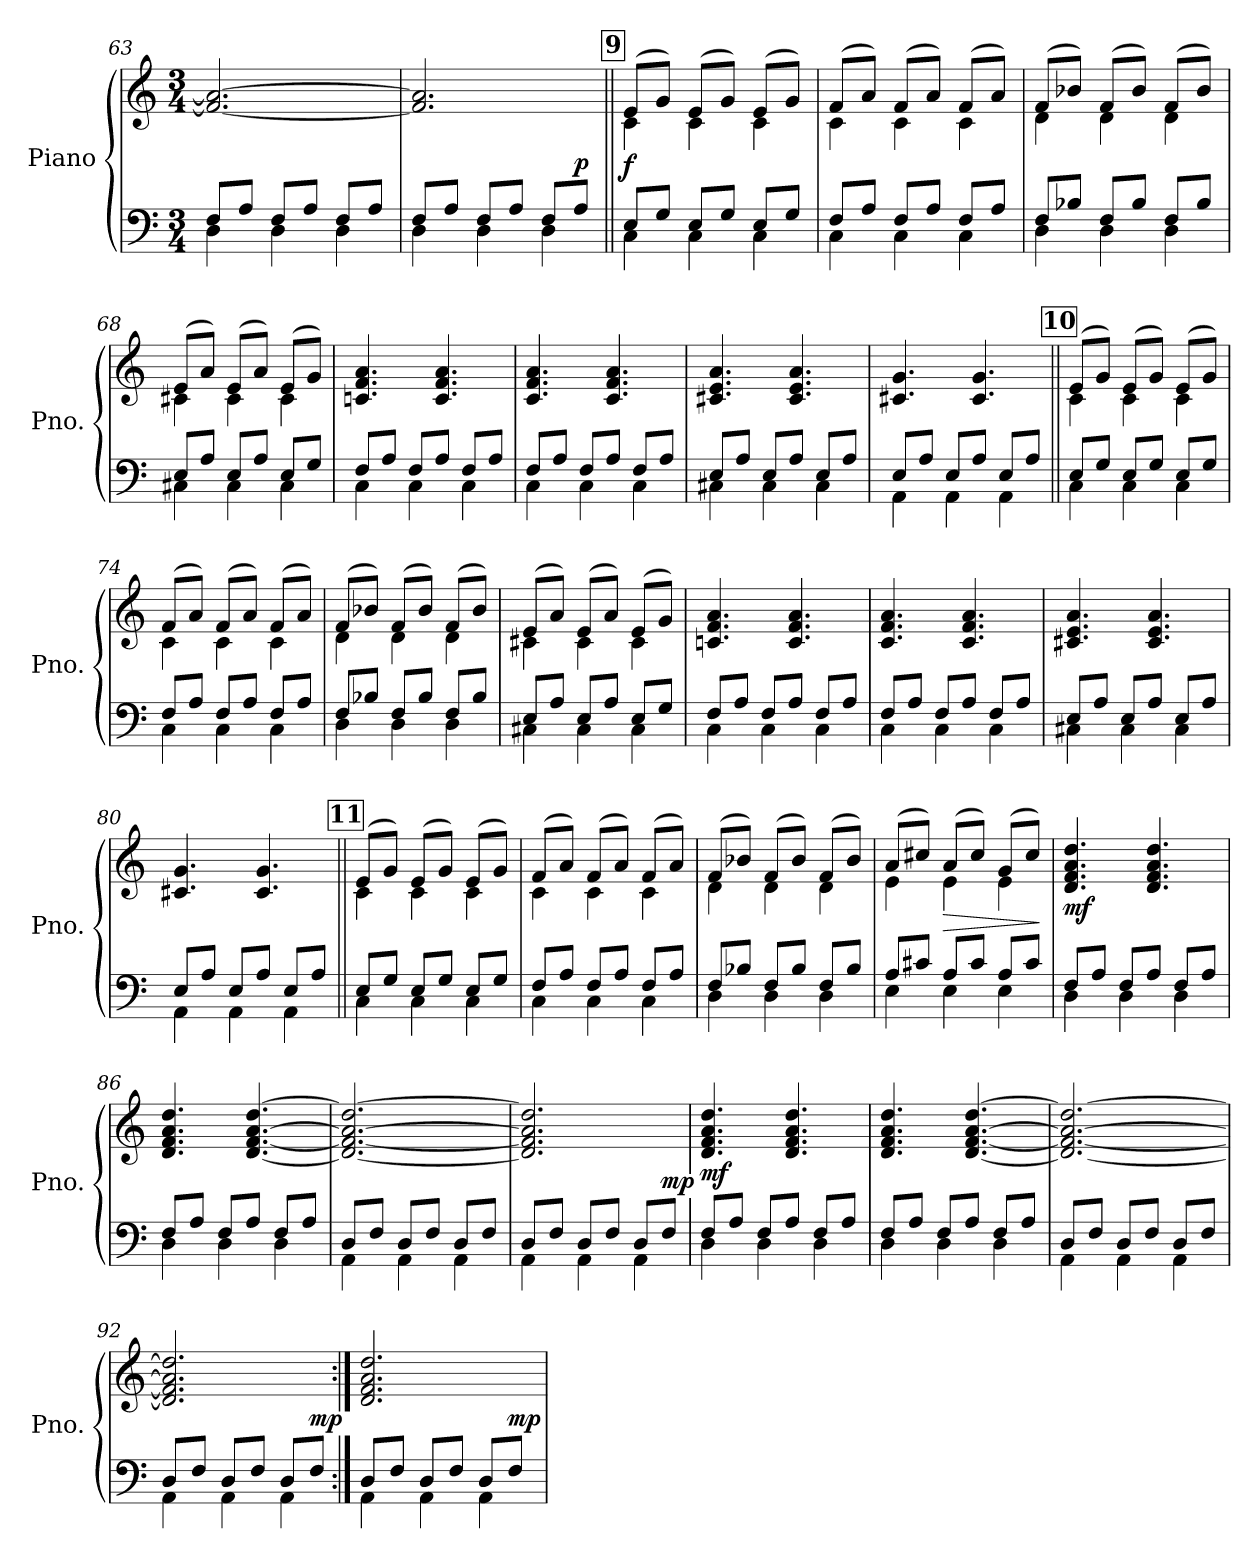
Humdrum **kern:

**kern	**kern	**dynam
*part1	*part1	*part1
*staff2	*staff1	*staff1/2
*I"Piano	*	*
*I'Pno.	*	*
*clefF4	*clefG2	*
*k[]	*k[]	*
*M3/4	*M3/4	*
=63	=63	=63
*^	*	*
8F/L	4D\	2.f/_ 2.a/_	.
8A/J	.	.	.
8F/L	4D\	.	.
8A/J	.	.	.
8F/L	4D\	.	.
8A/J	.	.	.
=64	=64	=64	=64
8F/L	4D\	2.f/] 2.a/]	.
8A/J	.	.	.
8F/L	4D\	.	.
8A/J	.	.	.
8F/L	4D\	.	.
!	!	!	!LO:DY:a=2
8A/J	.	.	p
!!LO:REH:place=s1:a:B:fs=14:t=9
=65||	=65||	=65||	=65||
*	*	*^	*
!	!	!	!	!LO:DY:b
8E/L	4C\	(>8e/L	4c\	f
8G/J	.	8g/J)	.	.
8E/L	4C\	(>8e/L	4c\	.
8G/J	.	8g/J)	.	.
8E/L	4C\	(>8e/L	4c\	.
8G/J	.	8g/J)	.	.
=66	=66	=66	=66	=66
8F/L	4C\	(>8f/L	4c\	.
8A/J	.	8a/J)	.	.
8F/L	4C\	(>8f/L	4c\	.
8A/J	.	8a/J)	.	.
8F/L	4C\	(>8f/L	4c\	.
8A/J	.	8a/J)	.	.
!!LO:LB:g=z	!!
=67	=67	=67	=67	=67
8F/L	4D\	(>8f/L	4d\	.
8B-X/J	.	8b-X/J)	.	.
8F/L	4D\	(>8f/L	4d\	.
8B-/J	.	8b-/J)	.	.
8F/L	4D\	(>8f/L	4d\	.
8B-/J	.	8b-/J)	.	.
=68	=68	=68	=68	=68
8E/L	4C#X\	(>8e/L	4c#X\	.
8A/J	.	8a/J)	.	.
8E/L	4C#\	(>8e/L	4c#\	.
8A/J	.	8a/J)	.	.
8E/L	4C#\	(>8e/L	4c#\	.
8G/J	.	8g/J)	.	.
*	*	*v	*v	*
=69	=69	=69	=69
8F/L	4C\	4.cn/ 4.f/ 4.a/	.
8A/J	.	.	.
8F/L	4C\	.	.
8A/J	.	4.c/ 4.f/ 4.a/	.
8F/L	4C\	.	.
8A/J	.	.	.
=70	=70	=70	=70
8F/L	4C\	4.c/ 4.f/ 4.a/	.
8A/J	.	.	.
8F/L	4C\	.	.
8A/J	.	4.c/ 4.f/ 4.a/	.
8F/L	4C\	.	.
8A/J	.	.	.
=71	=71	=71	=71
8E/L	4C#X\	4.c#X/ 4.e/ 4.a/	.
8A/J	.	.	.
8E/L	4C#\	.	.
8A/J	.	4.c#/ 4.e/ 4.a/	.
8E/L	4C#\	.	.
8A/J	.	.	.
=72	=72	=72	=72
8E/L	4AA\	4.c#X/ 4.g/	.
8A/J	.	.	.
8E/L	4AA\	.	.
8A/J	.	4.c#/ 4.g/	.
8E/L	4AA\	.	.
8A/J	.	.	.
!!LO:REH:place=s1:a:B:fs=14:t=10
=73||	=73||	=73||	=73||
*	*	*^	*
8E/L	4C\	(>8e/L	4c\	.
8G/J	.	8g/J)	.	.
8E/L	4C\	(>8e/L	4c\	.
8G/J	.	8g/J)	.	.
8E/L	4C\	(>8e/L	4c\	.
8G/J	.	8g/J)	.	.
=74	=74	=74	=74	=74
8F/L	4C\	(>8f/L	4c\	.
8A/J	.	8a/J)	.	.
8F/L	4C\	(>8f/L	4c\	.
8A/J	.	8a/J)	.	.
8F/L	4C\	(>8f/L	4c\	.
8A/J	.	8a/J)	.	.
=75	=75	=75	=75	=75
8F/L	4D\	(>8f/L	4d\	.
8B-X/J	.	8b-X/J)	.	.
8F/L	4D\	(>8f/L	4d\	.
8B-/J	.	8b-/J)	.	.
8F/L	4D\	(>8f/L	4d\	.
8B-/J	.	8b-/J)	.	.
!!LO:LB:g=z	!!
=76	=76	=76	=76	=76
8E/L	4C#X\	(>8e/L	4c#X\	.
8A/J	.	8a/J)	.	.
8E/L	4C#\	(>8e/L	4c#\	.
8A/J	.	8a/J)	.	.
8E/L	4C#\	(>8e/L	4c#\	.
8G/J	.	8g/J)	.	.
*	*	*v	*v	*
=77	=77	=77	=77
8F/L	4C\	4.cn/ 4.f/ 4.a/	.
8A/J	.	.	.
8F/L	4C\	.	.
8A/J	.	4.c/ 4.f/ 4.a/	.
8F/L	4C\	.	.
8A/J	.	.	.
=78	=78	=78	=78
8F/L	4C\	4.c/ 4.f/ 4.a/	.
8A/J	.	.	.
8F/L	4C\	.	.
8A/J	.	4.c/ 4.f/ 4.a/	.
8F/L	4C\	.	.
8A/J	.	.	.
=79	=79	=79	=79
8E/L	4C#X\	4.c#X/ 4.e/ 4.a/	.
8A/J	.	.	.
8E/L	4C#\	.	.
8A/J	.	4.c#/ 4.e/ 4.a/	.
8E/L	4C#\	.	.
8A/J	.	.	.
=80	=80	=80	=80
8E/L	4AA\	4.c#X/ 4.g/	.
8A/J	.	.	.
8E/L	4AA\	.	.
8A/J	.	4.c#/ 4.g/	.
8E/L	4AA\	.	.
8A/J	.	.	.
!!LO:REH:place=s1:a:B:fs=14:t=11
=81||	=81||	=81||	=81||
*	*	*^	*
8E/L	4C\	(>8e/L	4c\	.
8G/J	.	8g/J)	.	.
8E/L	4C\	(>8e/L	4c\	.
8G/J	.	8g/J)	.	.
8E/L	4C\	(>8e/L	4c\	.
8G/J	.	8g/J)	.	.
=82	=82	=82	=82	=82
8F/L	4C\	(>8f/L	4c\	.
8A/J	.	8a/J)	.	.
8F/L	4C\	(>8f/L	4c\	.
8A/J	.	8a/J)	.	.
8F/L	4C\	(>8f/L	4c\	.
8A/J	.	8a/J)	.	.
=83	=83	=83	=83	=83
8F/L	4D\	(>8f/L	4d\	.
8B-X/J	.	8b-X/J)	.	.
8F/L	4D\	(>8f/L	4d\	.
8B-/J	.	8b-/J)	.	.
8F/L	4D\	(>8f/L	4d\	.
8B-/J	.	8b-/J)	.	.
=84	=84	=84	=84	=84
8A/L	4E\	(>8a/L	4e\	.
8c#X/J	.	8cc#X/J)	.	.
!	!	!	!	!LO:HP:b
8A/L	4E\	(>8a/L	4e\	>
8c#/J	.	8cc#/J)	.	.
8A/L	4E\	(>8g/L	4e\	.
8c#/J	.	8cc#/J)	.	.
*v	*v	*	*	*
*	*v	*v	*
.	.	]
!!LO:LB:g=z
=85	=85	=85
*^	*	*
!	!	!	!LO:DY:b
8F/L	4D\	4.d/ 4.f/ 4.a/ 4.dd/	mf
8A/J	.	.	.
8F/L	4D\	.	.
8A/J	.	4.d/ 4.f/ 4.a/ 4.dd/	.
8F/L	4D\	.	.
8A/J	.	.	.
=86	=86	=86	=86
8F/L	4D\	4.d/ 4.f/ 4.a/ 4.dd/	.
8A/J	.	.	.
8F/L	4D\	.	.
8A/J	.	[4.d/ [4.f/ [4.a/ [4.dd/	.
8F/L	4D\	.	.
8A/J	.	.	.
=87	=87	=87	=87
8D/L	4AA\	2.d/_ 2.f/_ 2.a/_ 2.dd/_	.
8F/J	.	.	.
8D/L	4AA\	.	.
8F/J	.	.	.
8D/L	4AA\	.	.
8F/J	.	.	.
=88	=88	=88	=88
8D/L	4AA\	2.d/] 2.f/] 2.a/] 2.dd/]	.
8F/J	.	.	.
8D/L	4AA\	.	.
8F/J	.	.	.
8D/L	4AA\	.	.
!	!	!	!LO:DY:a=2
8F/J	.	.	mp
=89	=89	=89	=89
!	!	!	!LO:DY:b
8F/L	4D\	4.d/ 4.f/ 4.a/ 4.dd/	mf
8A/J	.	.	.
8F/L	4D\	.	.
8A/J	.	4.d/ 4.f/ 4.a/ 4.dd/	.
8F/L	4D\	.	.
8A/J	.	.	.
=90	=90	=90	=90
8F/L	4D\	4.d/ 4.f/ 4.a/ 4.dd/	.
8A/J	.	.	.
8F/L	4D\	.	.
8A/J	.	[4.d/ [4.f/ [4.a/ [4.dd/	.
8F/L	4D\	.	.
8A/J	.	.	.
=91	=91	=91	=91
8D/L	4AA\	2.d/_ 2.f/_ 2.a/_ 2.dd/_	.
8F/J	.	.	.
8D/L	4AA\	.	.
8F/J	.	.	.
8D/L	4AA\	.	.
8F/J	.	.	.
=92	=92	=92	=92
8D/L	4AA\	2.d/] 2.f/] 2.a/] 2.dd/]	.
8F/J	.	.	.
8D/L	4AA\	.	.
8F/J	.	.	.
8D/L	4AA\	.	.
!	!	!	!LO:DY:a=2
8F/J	.	.	mp
=93:|!	=93:|!	=93:|!	=93:|!
8D/L	4AA\	2.d/ 2.f/ 2.a/ 2.dd/	.
8F/J	.	.	.
8D/L	4AA\	.	.
8F/J	.	.	.
8D/L	4AA\	.	.
!	!	!	!LO:DY:a=2
8F/J	.	.	mp
*v	*v	*	*
=	=	=
*-	*-	*-
